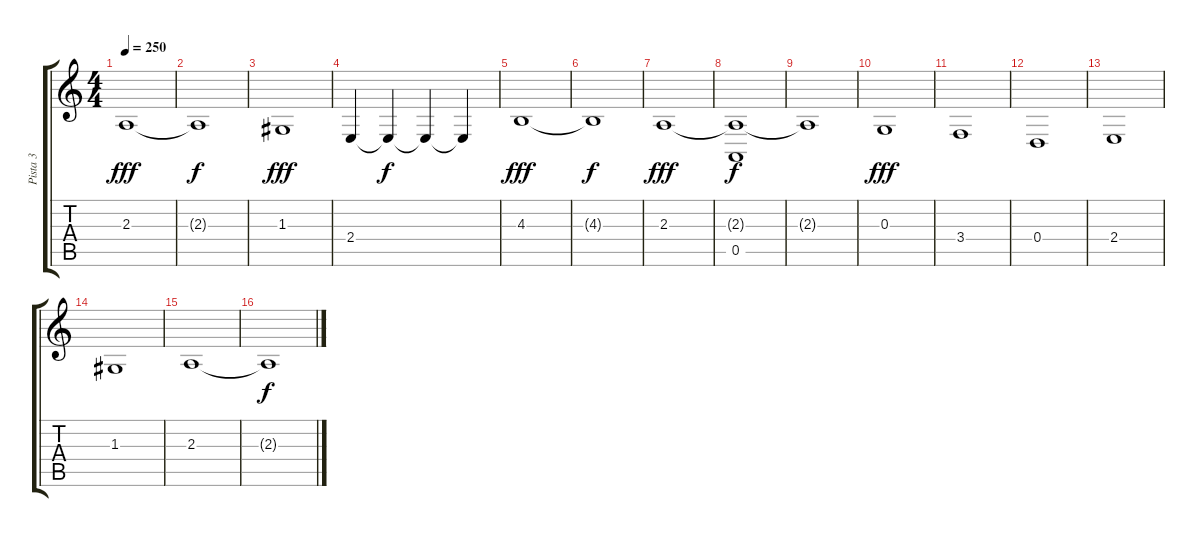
\track ("Pista 3" "Pista 3") {instrument cello}
\staff {score tabs}
\tuning (E4 B3 G3 D3 A2 E2) {hide}
\ts (4 4)
\tempo 250
\clef g2
\ks c
2.3.1{dy fff instrument cello} |
2.3{t}.1{dy f} |
1.3.1{dy fff} |
2.4.4 2.4{t}.4{dy f} 2.4{t}.4 2.4{t}.4 |
4.3.1{dy fff} |
4.3{t}.1{dy f} |
2.3.1{dy fff} |
(2.3{t} 0.5).1{dy f} |
2.3{t}.1 |
0.3.1{dy fff} |
3.4.1 |
0.4.1 |
2.4.1 |
1.3.1 |
2.3.1 |
2.3{t}.1{dy f}
